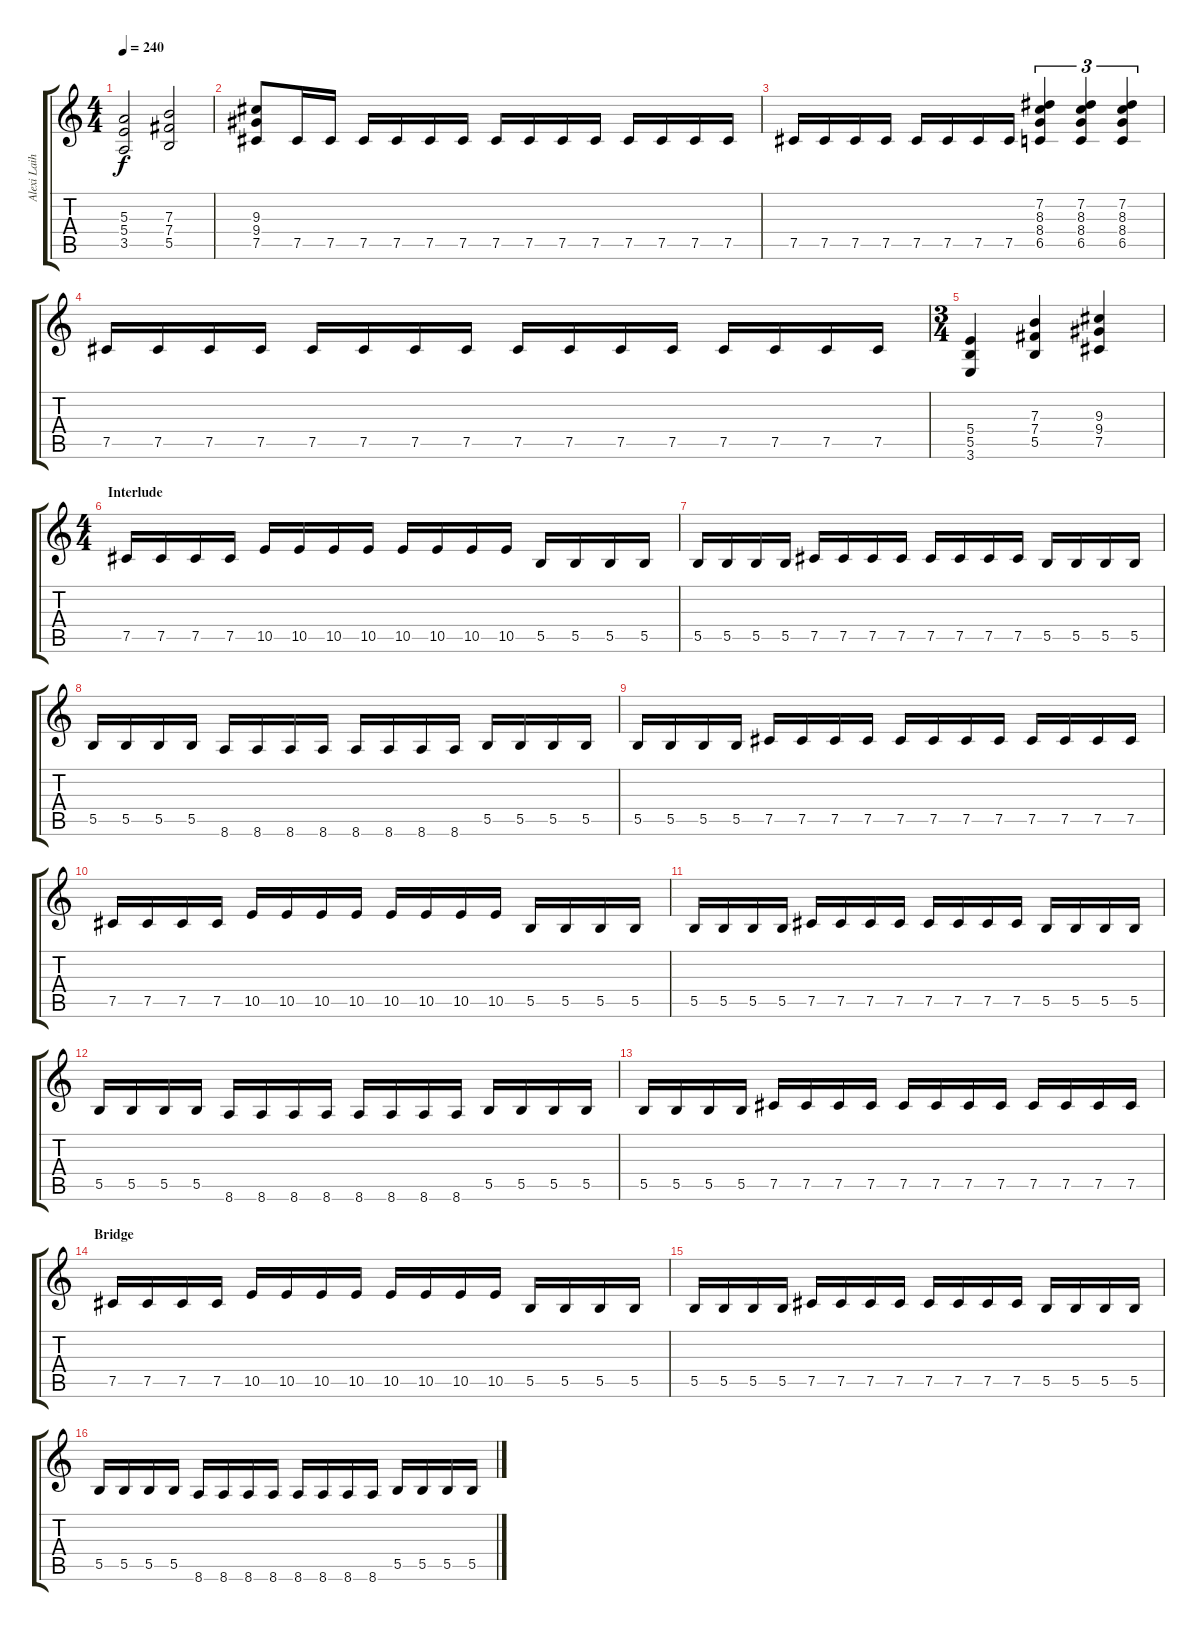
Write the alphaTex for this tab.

\track ("Alexi Laiho" "Alexi Laih") {instrument distortionguitar}
\staff {score tabs}
\tuning (Db4 Ab3 E3 B2 Gb2 Db2) {hide}
\ts (4 4)
\tempo 240
\clef g2
\ks c
(5.3 5.4 3.5).2{dy f} (7.3 7.4 5.5).2 |
(9.3 9.4 7.5).8 7.5.16 7.5.16 7.5.16 7.5.16 7.5.16 7.5.16 7.5.16 7.5.16 7.5.16 7.5.16 7.5.16 7.5.16 7.5.16 7.5.16 |
7.5.16 7.5.16 7.5.16 7.5.16 7.5.16 7.5.16 7.5.16 7.5.16 (7.2 8.3 8.4 6.5).4{tu (3 2)} (7.2 8.3 8.4 6.5).4{tu (3 2)} (7.2 8.3 8.4 6.5).4{tu (3 2)} |
7.5.16 7.5.16 7.5.16 7.5.16 7.5.16 7.5.16 7.5.16 7.5.16 7.5.16 7.5.16 7.5.16 7.5.16 7.5.16 7.5.16 7.5.16 7.5.16 |
\ts (3 4)
(5.4 5.5 3.6).4 (7.3 7.4 5.5).4 (9.3 9.4 7.5).4 |
\ts (4 4)
\section ("" "Interlude")
7.5.16 7.5.16 7.5.16 7.5.16 10.5.16 10.5.16 10.5.16 10.5.16 10.5.16 10.5.16 10.5.16 10.5.16 5.5.16 5.5.16 5.5.16 5.5.16 |
5.5.16 5.5.16 5.5.16 5.5.16 7.5.16 7.5.16 7.5.16 7.5.16 7.5.16 7.5.16 7.5.16 7.5.16 5.5.16 5.5.16 5.5.16 5.5.16 |
5.5.16 5.5.16 5.5.16 5.5.16 8.6.16 8.6.16 8.6.16 8.6.16 8.6.16 8.6.16 8.6.16 8.6.16 5.5.16 5.5.16 5.5.16 5.5.16 |
5.5.16 5.5.16 5.5.16 5.5.16 7.5.16 7.5.16 7.5.16 7.5.16 7.5.16 7.5.16 7.5.16 7.5.16 7.5.16 7.5.16 7.5.16 7.5.16 |
7.5.16 7.5.16 7.5.16 7.5.16 10.5.16 10.5.16 10.5.16 10.5.16 10.5.16 10.5.16 10.5.16 10.5.16 5.5.16 5.5.16 5.5.16 5.5.16 |
5.5.16 5.5.16 5.5.16 5.5.16 7.5.16 7.5.16 7.5.16 7.5.16 7.5.16 7.5.16 7.5.16 7.5.16 5.5.16 5.5.16 5.5.16 5.5.16 |
5.5.16 5.5.16 5.5.16 5.5.16 8.6.16 8.6.16 8.6.16 8.6.16 8.6.16 8.6.16 8.6.16 8.6.16 5.5.16 5.5.16 5.5.16 5.5.16 |
5.5.16 5.5.16 5.5.16 5.5.16 7.5.16 7.5.16 7.5.16 7.5.16 7.5.16 7.5.16 7.5.16 7.5.16 7.5.16 7.5.16 7.5.16 7.5.16 |
\section ("" "Bridge")
7.5.16 7.5.16 7.5.16 7.5.16 10.5.16 10.5.16 10.5.16 10.5.16 10.5.16 10.5.16 10.5.16 10.5.16 5.5.16 5.5.16 5.5.16 5.5.16 |
5.5.16 5.5.16 5.5.16 5.5.16 7.5.16 7.5.16 7.5.16 7.5.16 7.5.16 7.5.16 7.5.16 7.5.16 5.5.16 5.5.16 5.5.16 5.5.16 |
5.5.16 5.5.16 5.5.16 5.5.16 8.6.16 8.6.16 8.6.16 8.6.16 8.6.16 8.6.16 8.6.16 8.6.16 5.5.16 5.5.16 5.5.16 5.5.16
